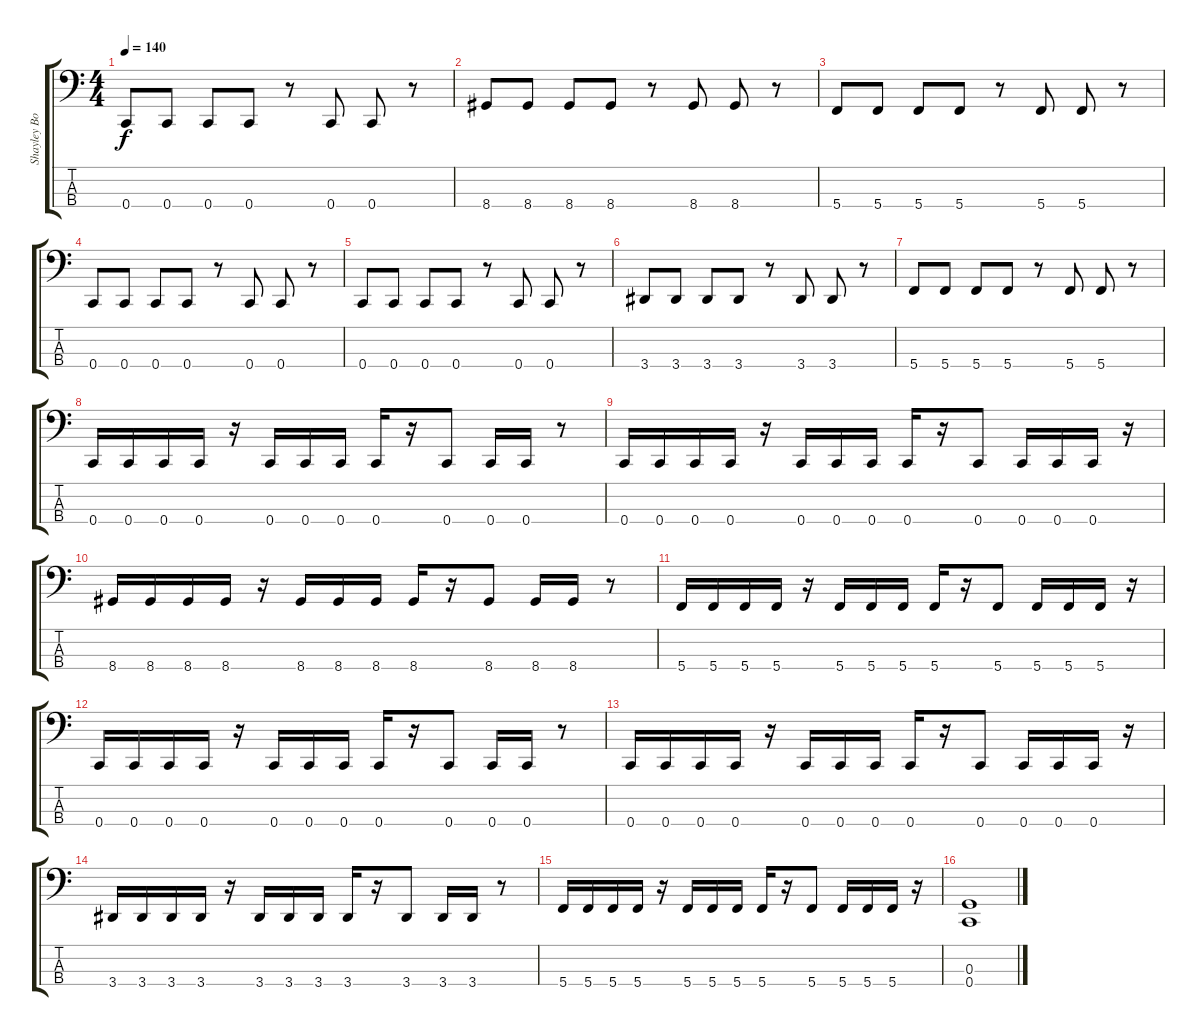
\track ("Shayley Bourget" "Shayley Bo") {instrument electricbasspick}
\staff {score tabs}
\tuning (F2 C2 G1 C1) {hide}
\ts (4 4)
\tempo 140
\clef f4
\ks c
0.4.8{dy f} 0.4.8 0.4.8 0.4.8 r.8 0.4.8 0.4.8 r.8 |
8.4.8 8.4.8 8.4.8 8.4.8 r.8 8.4.8 8.4.8 r.8 |
5.4.8 5.4.8 5.4.8 5.4.8 r.8 5.4.8 5.4.8 r.8 |
0.4.8 0.4.8 0.4.8 0.4.8 r.8 0.4.8 0.4.8 r.8 |
0.4.8 0.4.8 0.4.8 0.4.8 r.8 0.4.8 0.4.8 r.8 |
3.4.8 3.4.8 3.4.8 3.4.8 r.8 3.4.8 3.4.8 r.8 |
5.4.8 5.4.8 5.4.8 5.4.8 r.8 5.4.8 5.4.8 r.8 |
0.4.16 0.4.16 0.4.16 0.4.16 r.16 0.4.16 0.4.16 0.4.16 0.4.16 r.16 0.4.8 0.4.16 0.4.16 r.8 |
0.4.16 0.4.16 0.4.16 0.4.16 r.16 0.4.16 0.4.16 0.4.16 0.4.16 r.16 0.4.8 0.4.16 0.4.16 0.4.16 r.16 |
8.4.16 8.4.16 8.4.16 8.4.16 r.16 8.4.16 8.4.16 8.4.16 8.4.16 r.16 8.4.8 8.4.16 8.4.16 r.8 |
5.4.16 5.4.16 5.4.16 5.4.16 r.16 5.4.16 5.4.16 5.4.16 5.4.16 r.16 5.4.8 5.4.16 5.4.16 5.4.16 r.16 |
0.4.16 0.4.16 0.4.16 0.4.16 r.16 0.4.16 0.4.16 0.4.16 0.4.16 r.16 0.4.8 0.4.16 0.4.16 r.8 |
0.4.16 0.4.16 0.4.16 0.4.16 r.16 0.4.16 0.4.16 0.4.16 0.4.16 r.16 0.4.8 0.4.16 0.4.16 0.4.16 r.16 |
3.4.16 3.4.16 3.4.16 3.4.16 r.16 3.4.16 3.4.16 3.4.16 3.4.16 r.16 3.4.8 3.4.16 3.4.16 r.8 |
5.4.16 5.4.16 5.4.16 5.4.16 r.16 5.4.16 5.4.16 5.4.16 5.4.16 r.16 5.4.8 5.4.16 5.4.16 5.4.16 r.16 |
(0.3 0.4).1
